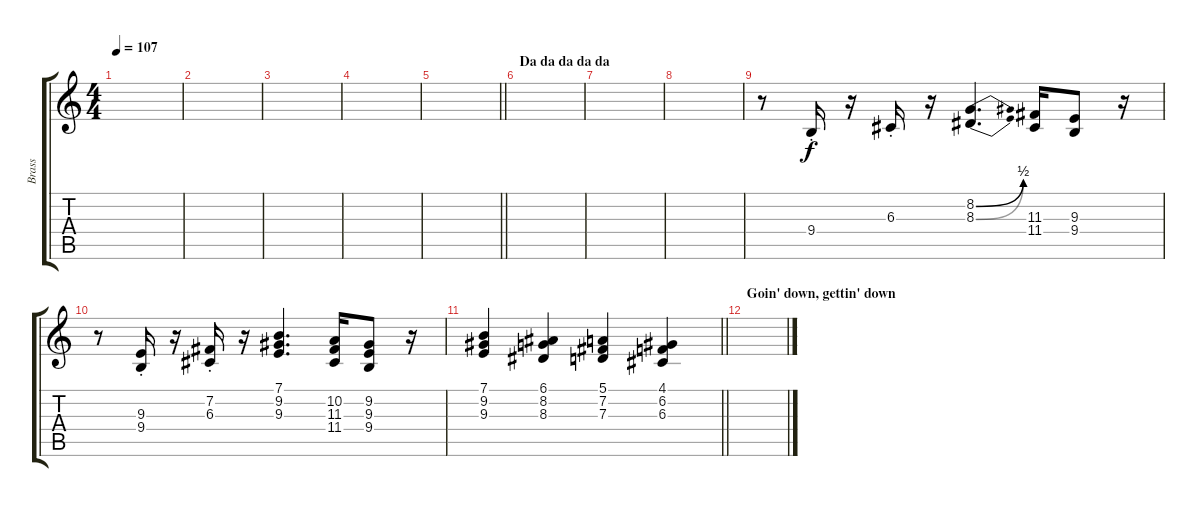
\track ("Brass" "Brass") {instrument brasssection bank 255}
\staff {score tabs}
\tuning (E4 B3 G3 D3 A2 E2) {hide}
\ts (4 4)
\tempo 107
\clef g2
\ks c
|
|
|
|
\barLineRight lightlight
|
\section ("" "Da da da da da")
|
|
|
r.8 9.4{st}.16 r.16 6.3{st}.16 r.16 (8.2{be (bend 0 0 60 2)} 8.3{be (bend 0 0 60 2)}).4{d} (11.3 11.4).16 (9.3 9.4).8 r.16 |
r.8 (9.3{st} 9.4{st}).16 r.16 (7.2{st} 6.3{st}).16 r.16 (7.1 9.2 9.3).4{d} (10.2 11.3 11.4).16 (9.2 9.3 9.4).8 r.16 |
\barLineRight lightlight
(7.1 9.2 9.3).4 (6.1 8.2 8.3).4 (5.1 7.2 7.3).4 (4.1 6.2 6.3).4 |
\section ("" "Goin' down, gettin' down")
